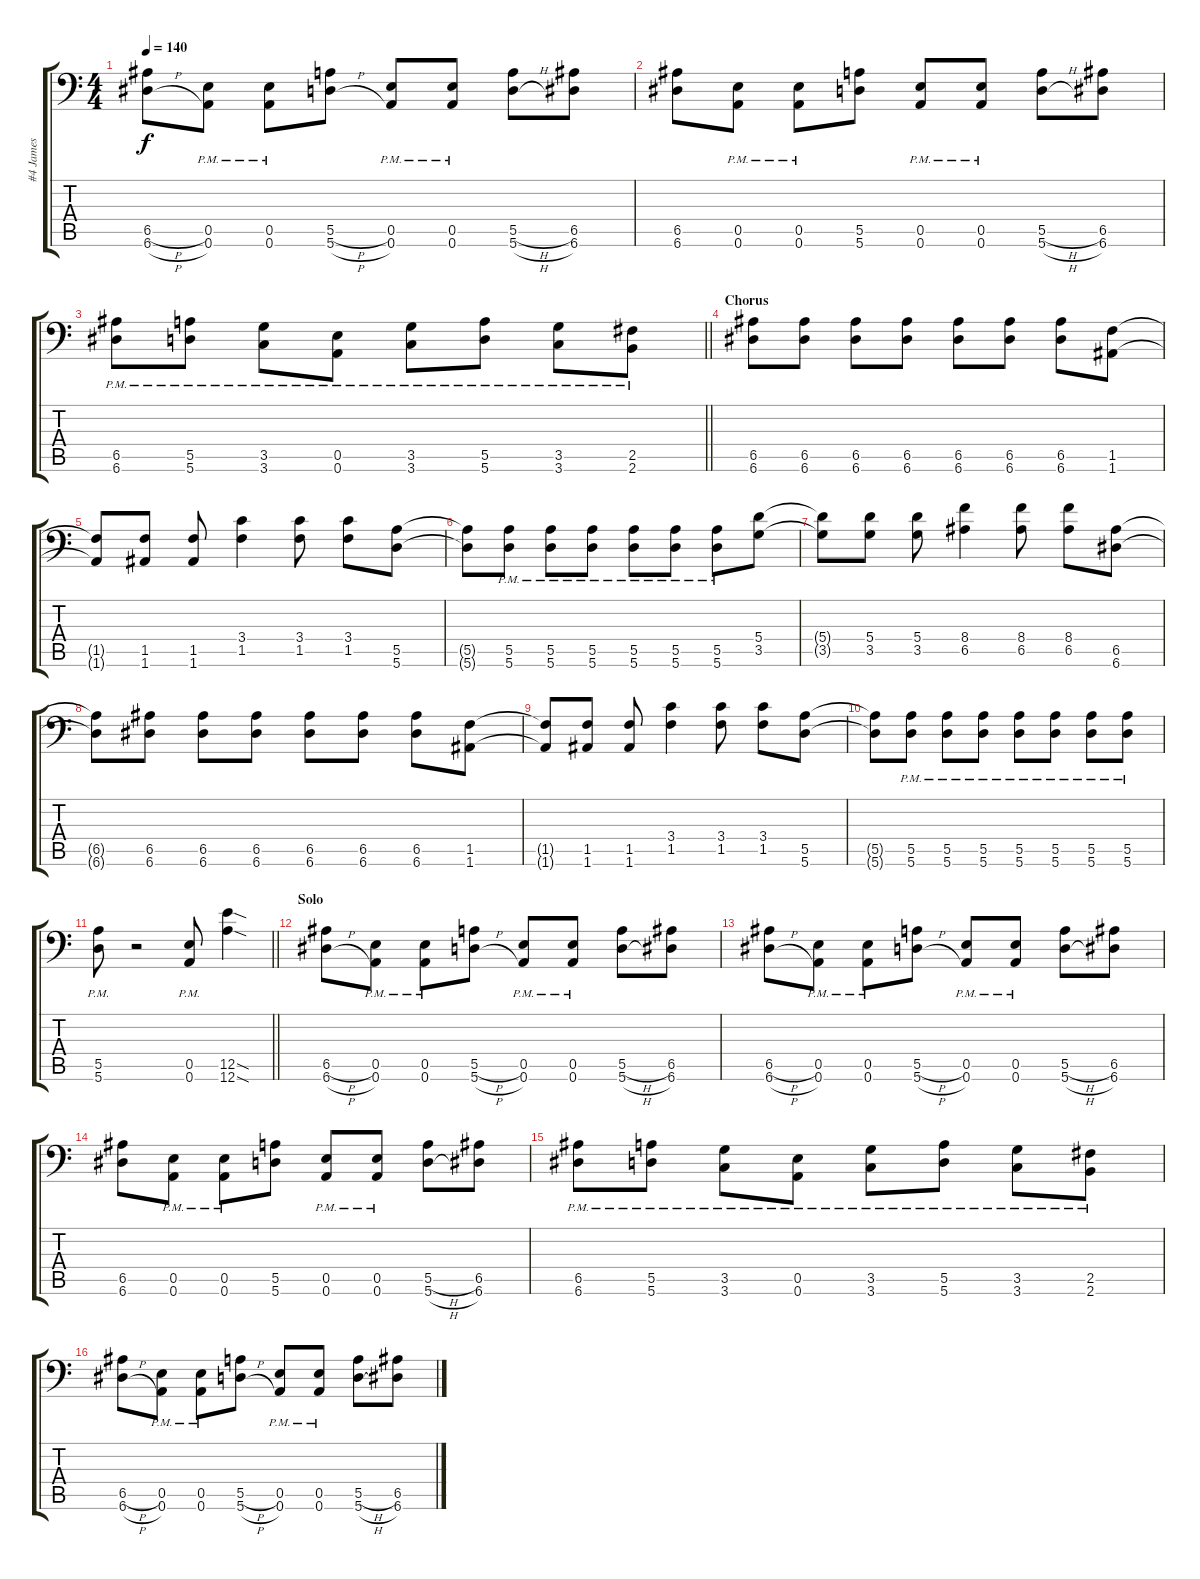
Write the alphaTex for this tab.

\track ("#4 James" "#4 James") {solo instrument distortionguitar}
\staff {score tabs}
\tuning (B3 Gb3 D3 A2 E2 A1) {hide}
\ts (4 4)
\tempo 140
\clef f4
\ks c
(6.5{h} 6.6{h}).8{dy f} (0.5{pm} 0.6{pm}).8 (0.5{pm} 0.6{pm}).8 (5.5{h} 5.6{h}).8 (0.5{pm} 0.6{pm}).8 (0.5{pm} 0.6{pm}).8 (5.5{h} 5.6{h}).8 (6.5 6.6).8 |
(6.5 6.6).8 (0.5{pm} 0.6{pm}).8 (0.5{pm} 0.6{pm}).8 (5.5 5.6).8 (0.5{pm} 0.6{pm}).8 (0.5{pm} 0.6{pm}).8 (5.5{h} 5.6{h}).8 (6.5 6.6).8 |
\barLineRight lightlight
(6.5{pm} 6.6{pm}).8 (5.5{pm} 5.6{pm}).8 (3.5{pm} 3.6{pm}).8 (0.5{pm} 0.6{pm}).8 (3.5{pm} 3.6{pm}).8 (5.5{pm} 5.6{pm}).8 (3.5{pm} 3.6{pm}).8 (2.5{pm} 2.6{pm}).8 |
\section ("" "Chorus")
(6.5 6.6).8 (6.5 6.6).8 (6.5 6.6).8 (6.5 6.6).8 (6.5 6.6).8 (6.5 6.6).8 (6.5 6.6).8 (1.5 1.6).8 |
(1.5{t} 1.6{t}).8 (1.5 1.6).8 (1.5 1.6).8 (3.4 1.5).4 (3.4 1.5).8 (3.4 1.5).8 (5.5 5.6).8 |
(5.5{t} 5.6{t}).8 (5.5{pm} 5.6{pm}).8 (5.5{pm} 5.6{pm}).8 (5.5{pm} 5.6{pm}).8 (5.5{pm} 5.6{pm}).8 (5.5{pm} 5.6{pm}).8 (5.5{pm} 5.6{pm}).8 (5.4 3.5).8 |
(5.4{t} 3.5{t}).8 (5.4 3.5).8 (5.4 3.5).8 (8.4 6.5).4 (8.4 6.5).8 (8.4 6.5).8 (6.5 6.6).8 |
(6.5{t} 6.6{t}).8 (6.5 6.6).8 (6.5 6.6).8 (6.5 6.6).8 (6.5 6.6).8 (6.5 6.6).8 (6.5 6.6).8 (1.5 1.6).8 |
(1.5{t} 1.6{t}).8 (1.5 1.6).8 (1.5 1.6).8 (3.4 1.5).4 (3.4 1.5).8 (3.4 1.5).8 (5.5 5.6).8 |
(5.5{t} 5.6{t}).8 (5.5{pm} 5.6{pm}).8 (5.5{pm} 5.6{pm}).8 (5.5{pm} 5.6{pm}).8 (5.5{pm} 5.6{pm}).8 (5.5{pm} 5.6{pm}).8 (5.5{pm} 5.6{pm}).8 (5.5{pm} 5.6{pm}).8 |
\barLineRight lightlight
(5.5{pm} 5.6{pm}).8 r.2 (0.5{pm} 0.6{pm}).8 (12.5{sod} 12.6{sod}).4 |
\section ("" "Solo")
(6.5{h} 6.6{h}).8 (0.5{pm} 0.6{pm}).8 (0.5{pm} 0.6{pm}).8 (5.5{h} 5.6{h}).8 (0.5{pm} 0.6{pm}).8 (0.5{pm} 0.6{pm}).8 (5.5{h} 5.6{h}).8 (6.5 6.6).8 |
(6.5{h} 6.6{h}).8 (0.5{pm} 0.6{pm}).8 (0.5{pm} 0.6{pm}).8 (5.5{h} 5.6{h}).8 (0.5{pm} 0.6{pm}).8 (0.5{pm} 0.6{pm}).8 (5.5{h} 5.6{h}).8 (6.5 6.6).8 |
(6.5 6.6).8 (0.5{pm} 0.6{pm}).8 (0.5{pm} 0.6{pm}).8 (5.5 5.6).8 (0.5{pm} 0.6{pm}).8 (0.5{pm} 0.6{pm}).8 (5.5{h} 5.6{h}).8 (6.5 6.6).8 |
(6.5{pm} 6.6{pm}).8 (5.5{pm} 5.6{pm}).8 (3.5{pm} 3.6{pm}).8 (0.5{pm} 0.6{pm}).8 (3.5{pm} 3.6{pm}).8 (5.5{pm} 5.6{pm}).8 (3.5{pm} 3.6{pm}).8 (2.5{pm} 2.6{pm}).8 |
(6.5{h} 6.6{h}).8 (0.5{pm} 0.6{pm}).8 (0.5{pm} 0.6{pm}).8 (5.5{h} 5.6{h}).8 (0.5{pm} 0.6{pm}).8 (0.5{pm} 0.6{pm}).8 (5.5{h} 5.6{h}).8 (6.5 6.6).8
